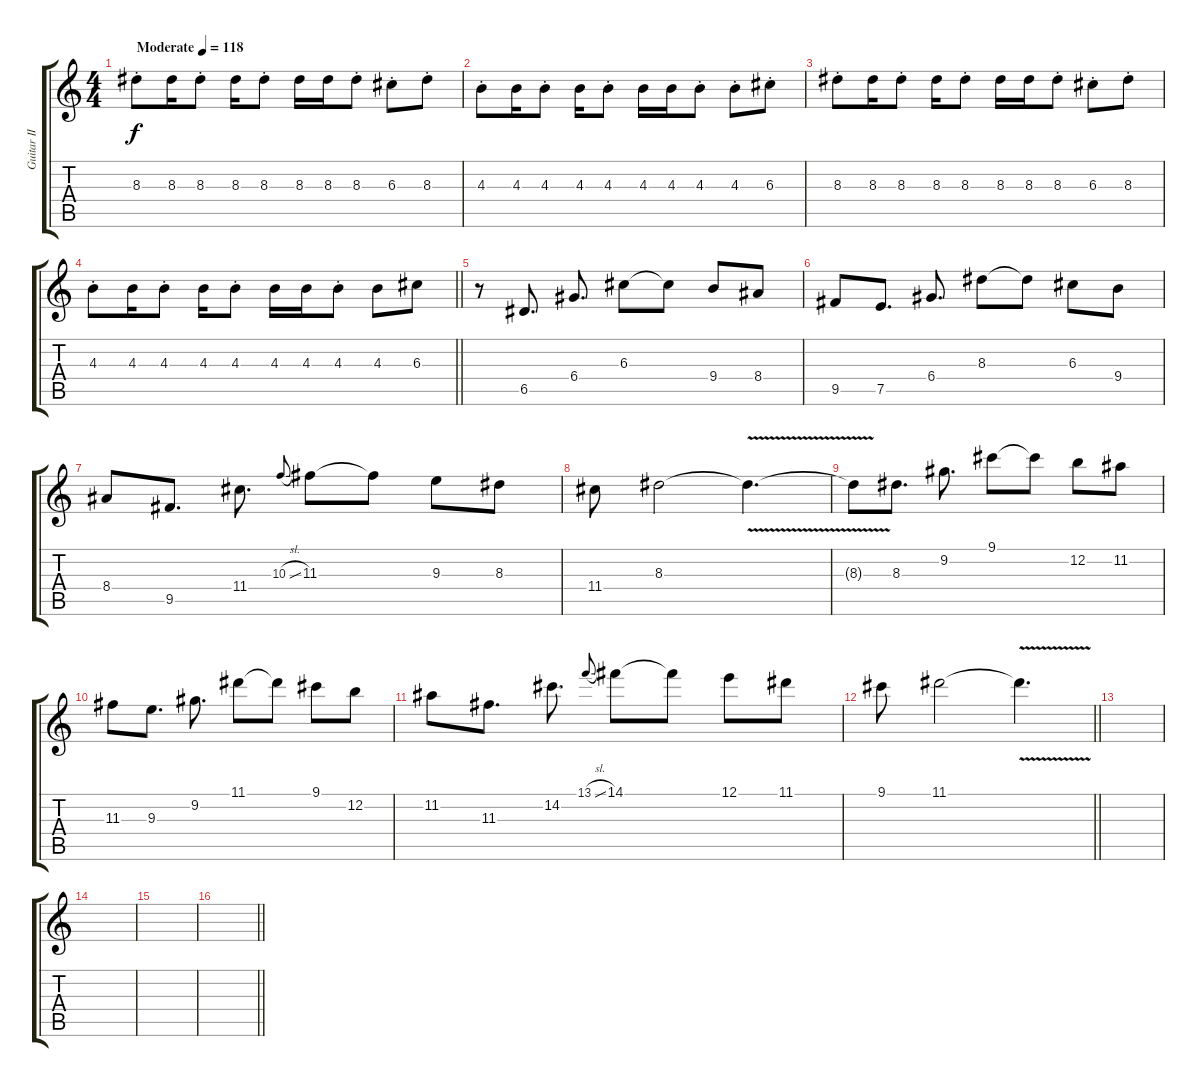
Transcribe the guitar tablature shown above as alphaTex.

\track ("Guitar II (and I + delay)" "Guitar II ") {instrument overdrivenguitar}
\staff {score tabs}
\tuning (E4 B3 G3 D3 A2 E2) {hide}
\ts (4 4)
\tempo (118 "Moderate")
\clef g2
\ks c
8.3{st}.8{dy f instrument overdrivenguitar} 8.3.16 8.3{st}.8 8.3.16 8.3{st}.8 8.3.16 8.3.16 8.3{st}.8 6.3{st}.8 8.3{st}.8 |
4.3{st}.8 4.3.16 4.3{st}.8 4.3.16 4.3{st}.8 4.3.16 4.3.16 4.3{st}.8 4.3{st}.8 6.3{st}.8 |
8.3{st}.8 8.3.16 8.3{st}.8 8.3.16 8.3{st}.8 8.3.16 8.3.16 8.3{st}.8 6.3{st}.8 8.3{st}.8 |
\barLineRight lightlight
4.3{st}.8 4.3.16 4.3{st}.8 4.3.16 4.3{st}.8 4.3.16 4.3.16 4.3{st}.8 4.3.8 6.3.8 |
r.8 6.5.8{d} 6.4.8{d} 6.3.8 6.3{t}.8 9.4.8 8.4.8 |
9.5.8 7.5.8{d} 6.4.8{d} 8.3.8 8.3{t}.8 6.3.8 9.4.8 |
8.4.8 9.5.8{d} 11.4.8{d} 10.3{sl}.8{gr onbeat} 11.3.8 11.3{t}.8 9.3.8 8.3.8 |
11.4.8 8.3.2 8.3{v t}.4{d} |
8.3{t}.8 8.3.8{d} 9.2.8{d} 9.1.8 9.1{t}.8 12.2.8 11.2.8 |
11.3.8 9.3.8{d} 9.2.8{d} 11.1.8 11.1{t}.8 9.1.8 12.2.8 |
11.2.8 11.3.8{d} 14.2.8{d} 13.1{sl}.8{gr onbeat} 14.1.8 14.1{t}.8 12.1.8 11.1.8 |
\barLineRight lightlight
9.1.8 11.1.2 11.1{v t}.4{d} |
|
|
|
\barLineRight lightlight
